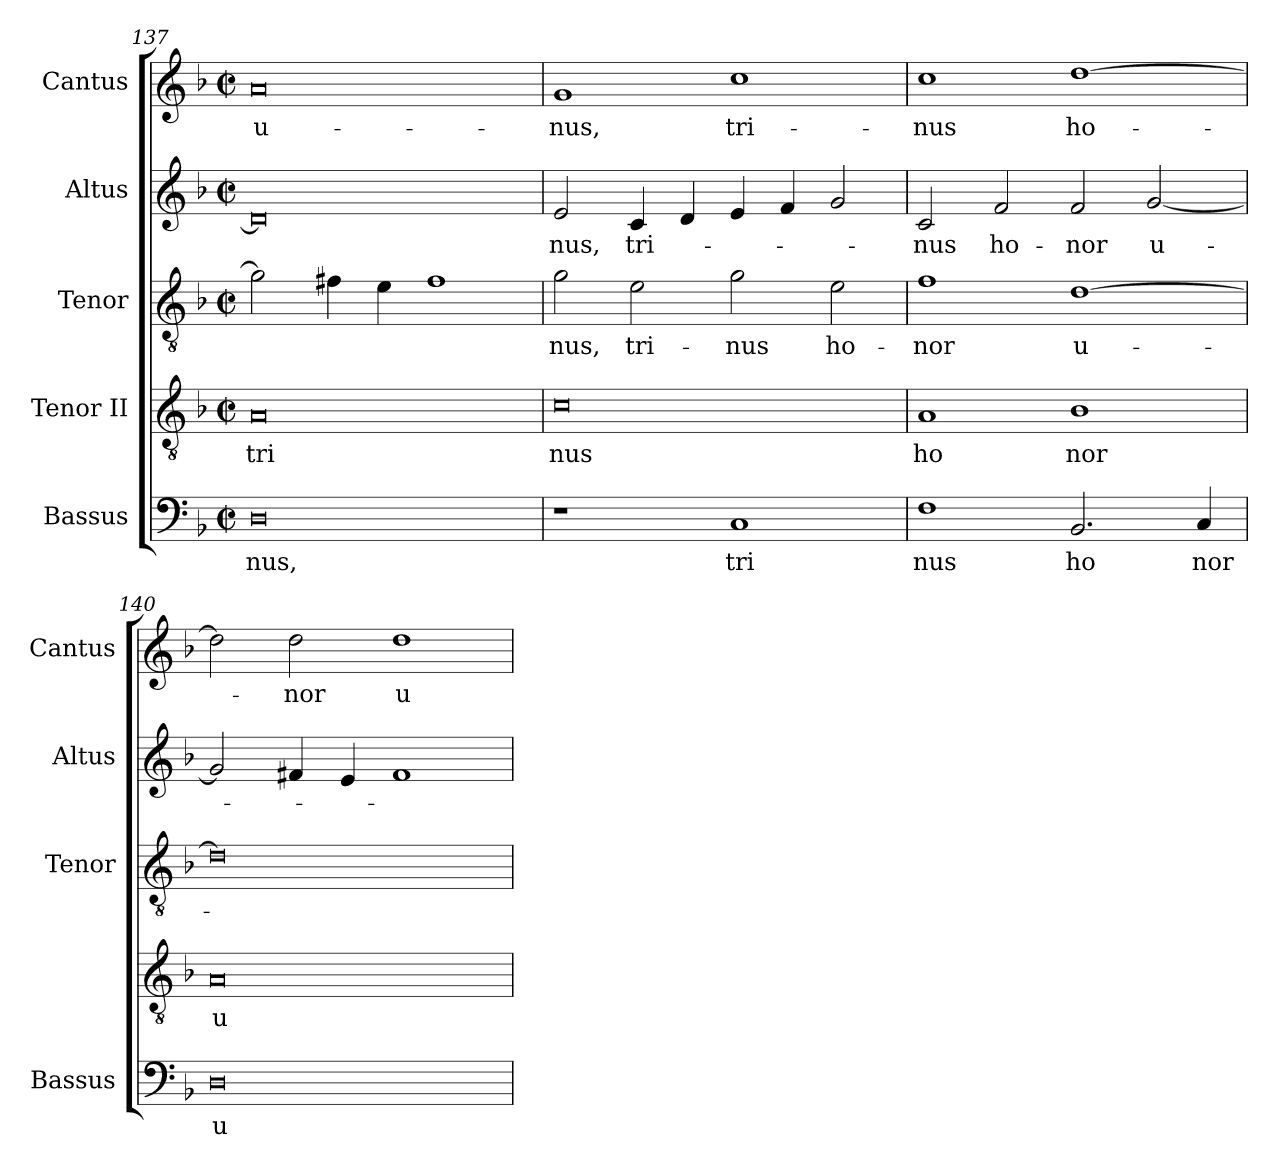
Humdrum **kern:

**kern	**text	**kern	**text	**kern	**text	**kern	**text	**kern	**text
*part5	*part5	*part4	*part4	*part3	*part3	*part2	*part2	*part1	*part1
*staff5	*staff5	*staff4	*staff4	*staff3	*staff3	*staff2	*staff2	*staff1	*staff1
*I"Bassus	*	*I"Tenor II	*	*I"Tenor	*	*I"Altus	*	*I"Cantus	*
*I'Bassus	*	*	*	*I'Tenor	*	*I'Altus	*	*I'Cantus	*
*clefF4	*	*clefGv2	*	*clefGv2	*	*clefG2	*	*clefG2	*
*k[b-]	*	*k[b-]	*	*k[b-]	*	*k[b-]	*	*k[b-]	*
*F:	*	*F:	*	*F:	*	*F:	*	*F:	*
*M2/2	*	*M2/2	*	*M2/2	*	*M2/2	*	*M2/2	*
*met(c|)	*	*met(c|)	*	*met(c|)	*	*met(c|)	*	*met(c|)	*
=137	=137	=137	=137	=137	=137	=137	=137	=137	=137
!	!LO:LY:b:cj	!	!LO:LY:b:cj	!	!	!	!	!	!LO:LY:b:cj
0D	nus,	0A	tri	2g\]	.	0d]	.	0a	u-
.	.	.	.	4f#X\	.	.	.	.	.
.	.	.	.	4e\	.	.	.	.	.
.	.	.	.	1f#	.	.	.	.	.
=138	=138	=138	=138	=138	=138	=138	=138	=138	=138
!	!	!	!LO:LY:b:cj	!	!LO:LY:b:cj	!	!LO:LY:b:cj	!	!LO:LY:b:cj
1r	.	0c	nus	2g\	-nus,	2e/	-nus,	1g	-nus,
!	!	!	!	!	!LO:LY:b:cj	!	!LO:LY:b	!	!
.	.	.	.	2e\	tri-	4c/	tri-	.	.
.	.	.	.	.	.	4d/	.	.	.
!	!LO:LY:b:cj	!	!	!	!LO:LY:b:cj	!	!	!	!LO:LY:b:cj
1C	tri	.	.	2g\	-nus	4e/	.	1cc	tri-
.	.	.	.	.	.	4f/	.	.	.
!	!	!	!	!	!LO:LY:b:cj	!	!	!	!
.	.	.	.	2e\	ho-	2g/	.	.	.
=139	=139	=139	=139	=139	=139	=139	=139	=139	=139
!	!LO:LY:b:cj	!	!LO:LY:b:cj	!	!LO:LY:b:cj	!	!LO:LY:b:cj	!	!LO:LY:b:cj
1F	nus	1A	ho	1f	-nor	2c/	-nus	1cc	-nus
!	!	!	!	!	!	!	!LO:LY:b:cj	!	!
.	.	.	.	.	.	2f/	ho-	.	.
!	!LO:LY:b:cj	!	!LO:LY:b:cj	!	!LO:LY:b:cj	!	!LO:LY:b:cj	!	!LO:LY:b:cj
2.BB-/	ho	1B-	nor	[>1d	u-	2f/	-nor	[>1dd	ho-
!	!	!	!	!	!	!	!LO:LY:b:cj	!	!
.	.	.	.	.	.	[<2g/	u-	.	.
!	!LO:LY:b:cj	!	!	!	!	!	!	!	!
4C/	nor	.	.	.	.	.	.	.	.
=140	=140	=140	=140	=140	=140	=140	=140	=140	=140
!	!LO:LY:b:cj	!	!LO:LY:b:cj	!	!	!	!	!	!
0D	u	0A	u	0d]	.	2g/]	.	2dd\]	.
!	!	!	!	!	!	!	!	!	!LO:LY:b:cj
.	.	.	.	.	.	4f#X/	.	2dd\	-nor
.	.	.	.	.	.	4e/	.	.	.
!	!	!	!	!	!	!	!	!	!LO:LY:b:cj
.	.	.	.	.	.	1f#	.	1dd	u-
=	=	=	=	=	=	=	=	=	=
*-	*-	*-	*-	*-	*-	*-	*-	*-	*-
